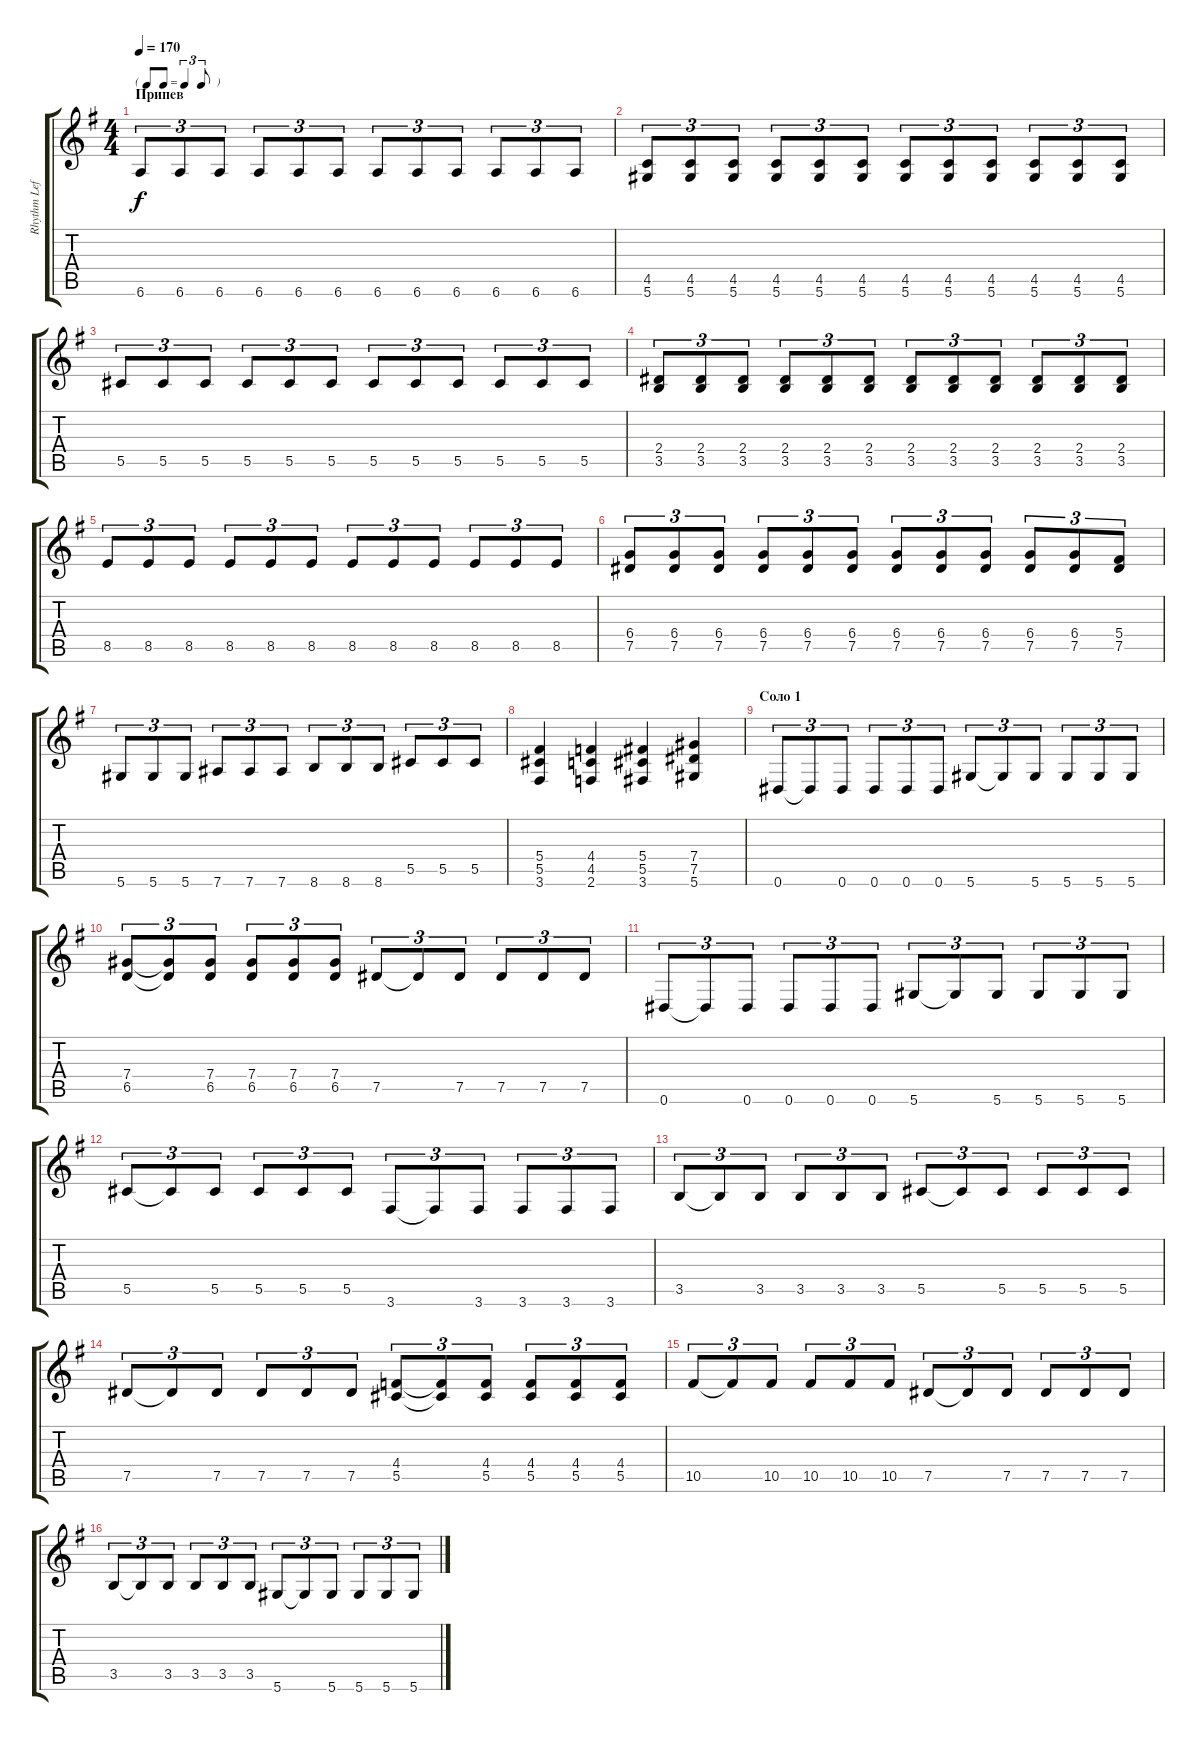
\track ("Rhythm Left" "Rhythm Lef") {instrument distortionguitar}
\staff {score tabs}
\tuning (Eb4 Bb3 Gb3 Db3 Ab2 Eb2) {hide}
\ts (4 4)
\tf triplet8th
\section ("" "Припев")
\tempo 170
\clef g2
\ks eminor
6.6.8{tu (3 2) dy f} 6.6.8{tu (3 2)} 6.6.8{tu (3 2)} 6.6.8{tu (3 2)} 6.6.8{tu (3 2)} 6.6.8{tu (3 2)} 6.6.8{tu (3 2)} 6.6.8{tu (3 2)} 6.6.8{tu (3 2)} 6.6.8{tu (3 2)} 6.6.8{tu (3 2)} 6.6.8{tu (3 2)} |
(4.5 5.6).8{tu (3 2)} (4.5 5.6).8{tu (3 2)} (4.5 5.6).8{tu (3 2)} (4.5 5.6).8{tu (3 2)} (4.5 5.6).8{tu (3 2)} (4.5 5.6).8{tu (3 2)} (4.5 5.6).8{tu (3 2)} (4.5 5.6).8{tu (3 2)} (4.5 5.6).8{tu (3 2)} (4.5 5.6).8{tu (3 2)} (4.5 5.6).8{tu (3 2)} (4.5 5.6).8{tu (3 2)} |
5.5.8{tu (3 2)} 5.5.8{tu (3 2)} 5.5.8{tu (3 2)} 5.5.8{tu (3 2)} 5.5.8{tu (3 2)} 5.5.8{tu (3 2)} 5.5.8{tu (3 2)} 5.5.8{tu (3 2)} 5.5.8{tu (3 2)} 5.5.8{tu (3 2)} 5.5.8{tu (3 2)} 5.5.8{tu (3 2)} |
(2.4 3.5).8{tu (3 2)} (2.4 3.5).8{tu (3 2)} (2.4 3.5).8{tu (3 2)} (2.4 3.5).8{tu (3 2)} (2.4 3.5).8{tu (3 2)} (2.4 3.5).8{tu (3 2)} (2.4 3.5).8{tu (3 2)} (2.4 3.5).8{tu (3 2)} (2.4 3.5).8{tu (3 2)} (2.4 3.5).8{tu (3 2)} (2.4 3.5).8{tu (3 2)} (2.4 3.5).8{tu (3 2)} |
8.5.8{tu (3 2)} 8.5.8{tu (3 2)} 8.5.8{tu (3 2)} 8.5.8{tu (3 2)} 8.5.8{tu (3 2)} 8.5.8{tu (3 2)} 8.5.8{tu (3 2)} 8.5.8{tu (3 2)} 8.5.8{tu (3 2)} 8.5.8{tu (3 2)} 8.5.8{tu (3 2)} 8.5.8{tu (3 2)} |
(6.4 7.5).8{tu (3 2)} (6.4 7.5).8{tu (3 2)} (6.4 7.5).8{tu (3 2)} (6.4 7.5).8{tu (3 2)} (6.4 7.5).8{tu (3 2)} (6.4 7.5).8{tu (3 2)} (6.4 7.5).8{tu (3 2)} (6.4 7.5).8{tu (3 2)} (6.4 7.5).8{tu (3 2)} (6.4 7.5).8{tu (3 2)} (6.4 7.5).8{tu (3 2)} (5.4 7.5).8{tu (3 2)} |
5.6.8{tu (3 2)} 5.6.8{tu (3 2)} 5.6.8{tu (3 2)} 7.6.8{tu (3 2)} 7.6.8{tu (3 2)} 7.6.8{tu (3 2)} 8.6.8{tu (3 2)} 8.6.8{tu (3 2)} 8.6.8{tu (3 2)} 5.5.8{tu (3 2)} 5.5.8{tu (3 2)} 5.5.8{tu (3 2)} |
(5.4 5.5 3.6).4 (4.4 4.5 2.6).4 (5.4 5.5 3.6).4 (7.4 7.5 5.6).4 |
\section ("" "Соло 1")
0.6.8{tu (3 2) volume 13} 0.6{t}.8{tu (3 2)} 0.6.8{tu (3 2)} 0.6.8{tu (3 2)} 0.6.8{tu (3 2)} 0.6.8{tu (3 2)} 5.6.8{tu (3 2)} 5.6{t}.8{tu (3 2)} 5.6.8{tu (3 2)} 5.6.8{tu (3 2)} 5.6.8{tu (3 2)} 5.6.8{tu (3 2)} |
(7.4 6.5).8{tu (3 2)} (7.4{t} 6.5{t}).8{tu (3 2)} (7.4 6.5).8{tu (3 2)} (7.4 6.5).8{tu (3 2)} (7.4 6.5).8{tu (3 2)} (7.4 6.5).8{tu (3 2)} 7.5.8{tu (3 2)} 7.5{t}.8{tu (3 2)} 7.5.8{tu (3 2)} 7.5.8{tu (3 2)} 7.5.8{tu (3 2)} 7.5.8{tu (3 2)} |
0.6.8{tu (3 2)} 0.6{t}.8{tu (3 2)} 0.6.8{tu (3 2)} 0.6.8{tu (3 2)} 0.6.8{tu (3 2)} 0.6.8{tu (3 2)} 5.6.8{tu (3 2)} 5.6{t}.8{tu (3 2)} 5.6.8{tu (3 2)} 5.6.8{tu (3 2)} 5.6.8{tu (3 2)} 5.6.8{tu (3 2)} |
5.5.8{tu (3 2)} 5.5{t}.8{tu (3 2)} 5.5.8{tu (3 2)} 5.5.8{tu (3 2)} 5.5.8{tu (3 2)} 5.5.8{tu (3 2)} 3.6.8{tu (3 2)} 3.6{t}.8{tu (3 2)} 3.6.8{tu (3 2)} 3.6.8{tu (3 2)} 3.6.8{tu (3 2)} 3.6.8{tu (3 2)} |
3.5.8{tu (3 2)} 3.5{t}.8{tu (3 2)} 3.5.8{tu (3 2)} 3.5.8{tu (3 2)} 3.5.8{tu (3 2)} 3.5.8{tu (3 2)} 5.5.8{tu (3 2)} 5.5{t}.8{tu (3 2)} 5.5.8{tu (3 2)} 5.5.8{tu (3 2)} 5.5.8{tu (3 2)} 5.5.8{tu (3 2)} |
7.5.8{tu (3 2)} 7.5{t}.8{tu (3 2)} 7.5.8{tu (3 2)} 7.5.8{tu (3 2)} 7.5.8{tu (3 2)} 7.5.8{tu (3 2)} (4.4 5.5).8{tu (3 2)} (4.4{t} 5.5{t}).8{tu (3 2)} (4.4 5.5).8{tu (3 2)} (4.4 5.5).8{tu (3 2)} (4.4 5.5).8{tu (3 2)} (4.4 5.5).8{tu (3 2)} |
10.5.8{tu (3 2)} 10.5{t}.8{tu (3 2)} 10.5.8{tu (3 2)} 10.5.8{tu (3 2)} 10.5.8{tu (3 2)} 10.5.8{tu (3 2)} 7.5.8{tu (3 2)} 7.5{t}.8{tu (3 2)} 7.5.8{tu (3 2)} 7.5.8{tu (3 2)} 7.5.8{tu (3 2)} 7.5.8{tu (3 2)} |
3.5.8{tu (3 2)} 3.5{t}.8{tu (3 2)} 3.5.8{tu (3 2)} 3.5.8{tu (3 2)} 3.5.8{tu (3 2)} 3.5.8{tu (3 2)} 5.6.8{tu (3 2)} 5.6{t}.8{tu (3 2)} 5.6.8{tu (3 2)} 5.6.8{tu (3 2)} 5.6.8{tu (3 2)} 5.6.8{tu (3 2)}
